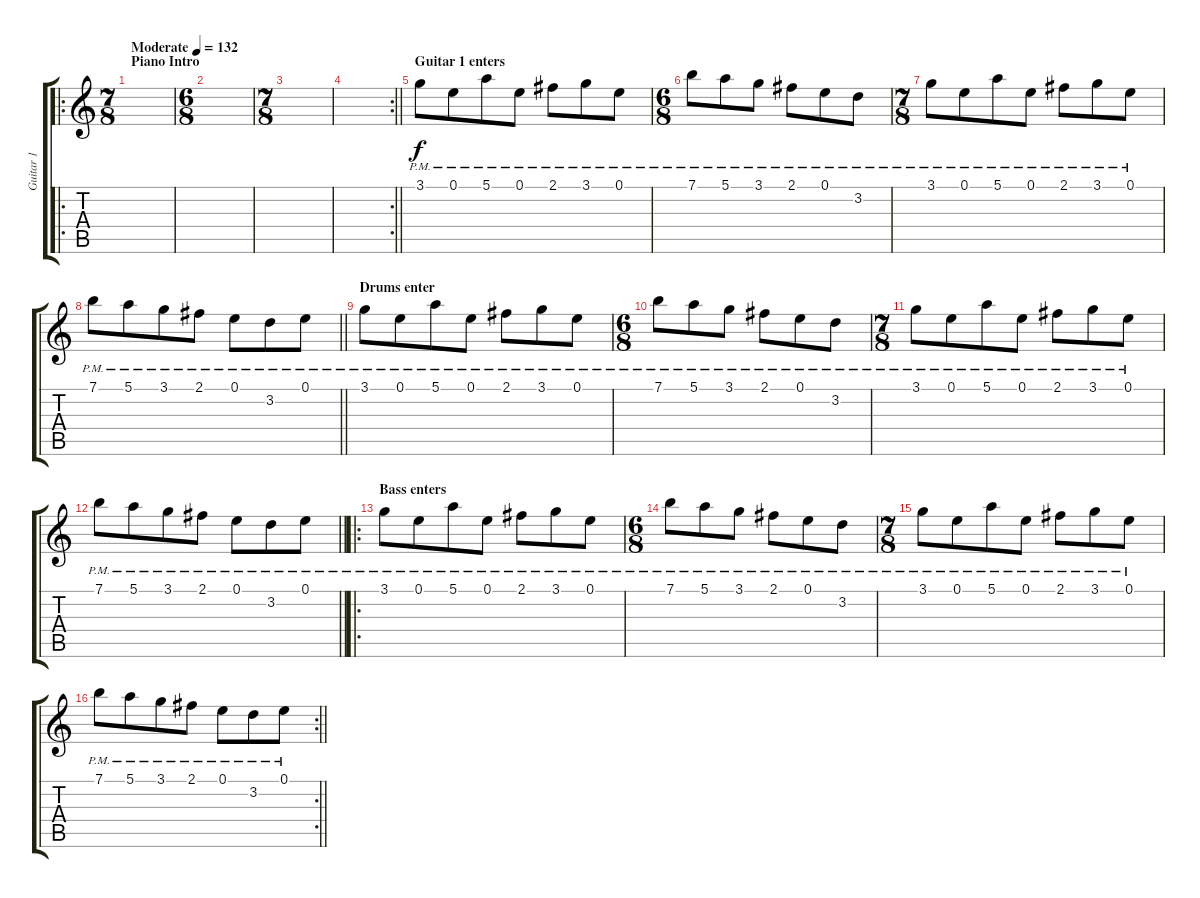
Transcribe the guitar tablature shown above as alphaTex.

\track ("Guitar 1" "Guitar 1") {instrument electricguitarclean}
\staff {score tabs}
\tuning (E4 B3 G3 D3 A2 E2) {hide}
\ro
\ts (7 8)
\section ("" "Piano Intro")
\tempo (132 "Moderate")
\clef g2
\ks c
|
\ts (6 8)
|
\ts (7 8)
|
\rc 2
\barLineRight lightlight
|
\section ("" "Guitar 1 enters")
3.1{pm}.8 0.1{pm}.8 5.1{pm}.8 0.1{pm}.8 2.1{pm}.8 3.1{pm}.8 0.1{pm}.8 |
\ts (6 8)
7.1{pm}.8 5.1{pm}.8 3.1{pm}.8 2.1{pm}.8 0.1{pm}.8 3.2{pm}.8 |
\ts (7 8)
3.1{pm}.8 0.1{pm}.8 5.1{pm}.8 0.1{pm}.8 2.1{pm}.8 3.1{pm}.8 0.1{pm}.8 |
\barLineRight lightlight
7.1{pm}.8 5.1{pm}.8 3.1{pm}.8 2.1{pm}.8 0.1{pm}.8 3.2{pm}.8 0.1{pm}.8 |
\section ("" "Drums enter")
3.1{pm}.8 0.1{pm}.8 5.1{pm}.8 0.1{pm}.8 2.1{pm}.8 3.1{pm}.8 0.1{pm}.8 |
\ts (6 8)
7.1{pm}.8 5.1{pm}.8 3.1{pm}.8 2.1{pm}.8 0.1{pm}.8 3.2{pm}.8 |
\ts (7 8)
3.1{pm}.8 0.1{pm}.8 5.1{pm}.8 0.1{pm}.8 2.1{pm}.8 3.1{pm}.8 0.1{pm}.8 |
\barLineRight lightlight
7.1{pm}.8 5.1{pm}.8 3.1{pm}.8 2.1{pm}.8 0.1{pm}.8 3.2{pm}.8 0.1{pm}.8 |
\ro
\section ("" "Bass enters")
3.1{pm}.8 0.1{pm}.8 5.1{pm}.8 0.1{pm}.8 2.1{pm}.8 3.1{pm}.8 0.1{pm}.8 |
\ts (6 8)
7.1{pm}.8 5.1{pm}.8 3.1{pm}.8 2.1{pm}.8 0.1{pm}.8 3.2{pm}.8 |
\ts (7 8)
3.1{pm}.8 0.1{pm}.8 5.1{pm}.8 0.1{pm}.8 2.1{pm}.8 3.1{pm}.8 0.1{pm}.8 |
\rc 2
\barLineRight lightlight
7.1{pm}.8 5.1{pm}.8 3.1{pm}.8 2.1{pm}.8 0.1{pm}.8 3.2{pm}.8 0.1{pm}.8
